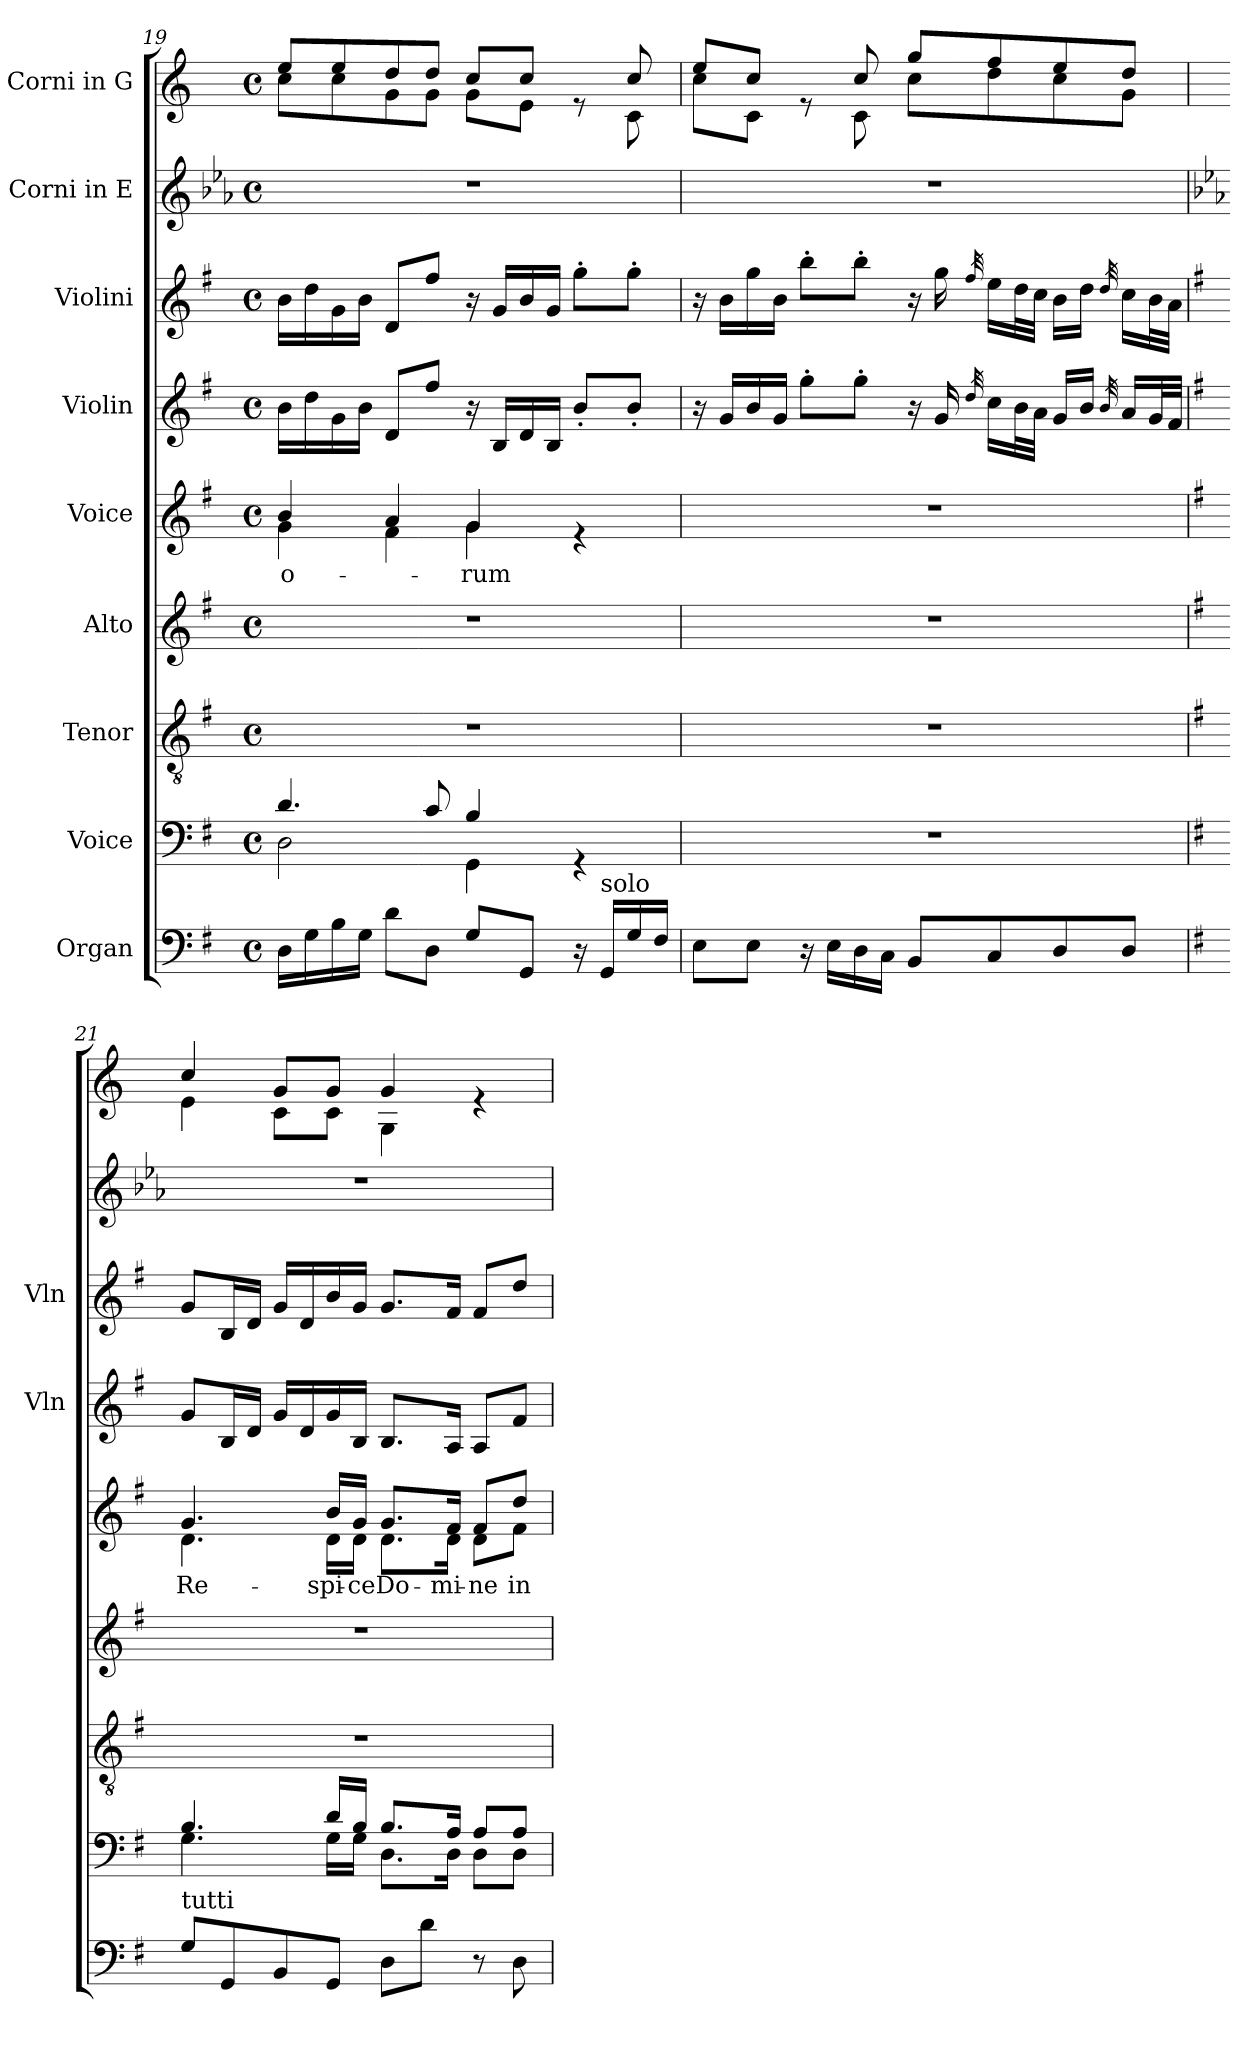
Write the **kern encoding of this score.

**kern	**kern	**kern	**kern	**kern	**text	**kern	**kern	**kern	**kern
*part9	*part8	*part7	*part6	*part5	*part5	*part4	*part3	*part2	*part1
*staff9	*staff8	*staff7	*staff6	*staff5	*staff5	*staff4	*staff3	*staff2	*staff1
*I"Organ	*I"Voice	*I"Tenor	*I"Alto	*I"Voice	*	*I"Violin	*I"Violini	*I"Corni in E	*I"Corni in G
*	*	*	*	*	*	*I'Vln	*I'Vln	*	*
*clefF4	*clefF4	*clefGv2	*clefG2	*clefG2	*	*clefG2	*clefG2	*clefG2	*clefG2
*	*	*	*	*	*	*	*	*ITrd5c8	*ITrd3c5
*k[f#]	*k[f#]	*k[f#]	*k[f#]	*k[f#]	*	*k[f#]	*k[f#]	*k[f#]	*k[f#]
*M4/4	*M4/4	*M4/4	*M4/4	*M4/4	*	*M4/4	*M4/4	*M4/4	*M4/4
*met(c)	*met(c)	*met(c)	*met(c)	*met(c)	*	*met(c)	*met(c)	*met(c)	*met(c)
=19	=19	=19	=19	=19	=19	=19	=19	=19	=19
*	*^	*	*	*	*	*	*	*	*
!	!	!	!	!	!	!LO:LY:b	!	!	!	!
*	*	*	*	*	*^	*	*	*	*	*^
16D\LL	4.d/	2D\	1r	1r	4b/	4g\	-o-	16b\LL	16b\LL	1r	8b/L	8g\L
16G\	.	.	.	.	.	.	.	16dd\	16dd\	.	.	.
16B\	.	.	.	.	.	.	.	16g\	16g\	.	8b/	8g\
16G\JJ	.	.	.	.	.	.	.	16b\JJ	16b\JJ	.	.	.
8d\L	.	.	.	.	4a/	4f#\	.	8d/L	8d/L	.	8a/	8d\
8D\J	8c/	.	.	.	.	.	.	8ff#/J	8ff#/J	.	8a/J	8d\J
!	!	!	!	!	!	!	!LO:LY:b	!	!	!	!	!
8G/L	4B/	4GG\	.	.	4g/	4g\	-rum	16r	16r	.	8g/L	8d\L
.	.	.	.	.	.	.	.	16B/LL	16g/LL	.	.	.
8GG/J	.	.	.	.	.	.	.	16d/	16b/	.	8g/J	8B\J
.	.	.	.	.	.	.	.	16B/JJ	16g/JJ	.	.	.
16r	4rGG	4ryy	.	.	4re	4ryy	.	8b'/L	8gg'\L	.	8re	8ryy
!LO:TX:a:t=solo	!	!	!	!	!	!	!	!	!	!	!	!
16GG/LL	.	.	.	.	.	.	.	.	.	.	.	.
16G/	.	.	.	.	.	.	.	8b'/J	8gg'\J	.	8g/	8G\
16F#/JJ	.	.	.	.	.	.	.	.	.	.	.	.
*	*v	*v	*	*	*v	*v	*	*	*	*	*	*
=20	=20	=20	=20	=20	=20	=20	=20	=20	=20	=20
8E\L	1r	1r	1r	1r	.	16r	16r	1r	8b/L	8g\L
.	.	.	.	.	.	16g/LL	16b\LL	.	.	.
8E\J	.	.	.	.	.	16b/	16gg\	.	8g/J	8G\J
.	.	.	.	.	.	16g/JJ	16b\JJ	.	.	.
16r	.	.	.	.	.	8gg'\L	8bb'\L	.	8re	8ryy
16E\LL	.	.	.	.	.	.	.	.	.	.
16D\	.	.	.	.	.	8gg'\J	8bb'\J	.	8g/	8G\
16C\JJ	.	.	.	.	.	.	.	.	.	.
8BB/L	.	.	.	.	.	16r	16r	.	8dd/L	8g\L
.	.	.	.	.	.	16g/	16gg\	.	.	.
.	.	.	.	.	.	32qdd/	32qff#/	.	.	.
8C/	.	.	.	.	.	16cc\LL	16ee\LL	.	8cc/	8a\
.	.	.	.	.	.	32b\L	32dd\L	.	.	.
.	.	.	.	.	.	32a\JJJ	32cc\JJJ	.	.	.
8D/	.	.	.	.	.	16g/LL	16b\LL	.	8b/	8g\
.	.	.	.	.	.	16b/JJ	16dd\JJ	.	.	.
.	.	.	.	.	.	32qb/	32qdd/	.	.	.
8D/J	.	.	.	.	.	16a/LL	16cc\LL	.	8a/J	8d\J
.	.	.	.	.	.	32g/L	32b\L	.	.	.
.	.	.	.	.	.	32f#/JJJ	32a\JJJ	.	.	.
!!LO:LB:g=z	!!
=21	=21	=21	=21	=21	=21	=21	=21	=21	=21	=21
*	*	*	*	*	*	*	*	*k[f#]	*	*
*	*^	*	*	*	*	*	*	*	*	*
!LO:TX:a:t=tutti	!	!	!	!	!	!	!	!	!	!	!
!	!	!	!	!	!	!LO:LY:b	!	!	!	!	!
*	*	*	*	*	*^	*	*	*	*	*	*
8G/L	4.B/	4.G\	1r	1r	4.g/	4.d\	Re-	8g/L	8g/L	1r	4g/	4B\
8GG/	.	.	.	.	.	.	.	16B/L	16B/L	.	.	.
.	.	.	.	.	.	.	.	16d/JJ	16d/JJ	.	.	.
8BB/	.	.	.	.	.	.	.	16g/LL	16g/LL	.	8d/L	8G\L
.	.	.	.	.	.	.	.	16d/	16d/	.	.	.
!	!	!	!	!	!	!	!LO:LY:b	!	!	!	!	!
8GG/J	16d/LL	16G\LL	.	.	16b/LL	16d\LL	-spi-	16g/	16b/	.	8d/J	8G\J
!	!	!	!	!	!	!	!LO:LY:b	!	!	!	!	!
.	16B/JJ	16G\JJ	.	.	16g/JJ	16d\JJ	-ce	16B/JJ	16g/JJ	.	.	.
!	!	!	!	!	!	!	!LO:LY:b	!	!	!	!	!
8D\L	8.B/L	8.D\L	.	.	8.g/L	8.d\L	Do-	8.B/L	8.g/L	.	4d/	4D\
8d\J	.	.	.	.	.	.	.	.	.	.	.	.
!	!	!	!	!	!	!	!LO:LY:b	!	!	!	!	!
.	16A/Jk	16D\Jk	.	.	16f#/Jk	16d\Jk	-mi-	16A/Jk	16f#/Jk	.	.	.
!	!	!	!	!	!	!	!LO:LY:b	!	!	!	!	!
8r	8A/L	8D\L	.	.	8f#/L	8d\L	-ne	8A/L	8f#/L	.	4re	4ryy
!	!	!	!	!	!	!	!LO:LY:b	!	!	!	!	!
8D\	8A/J	8D\J	.	.	8dd/J	8f#\J	in	8f#/J	8dd/J	.	.	.
*	*v	*v	*	*	*v	*v	*	*	*	*	*v	*v
=	=	=	=	=	=	=	=	=	=
*-	*-	*-	*-	*-	*-	*-	*-	*-	*-
